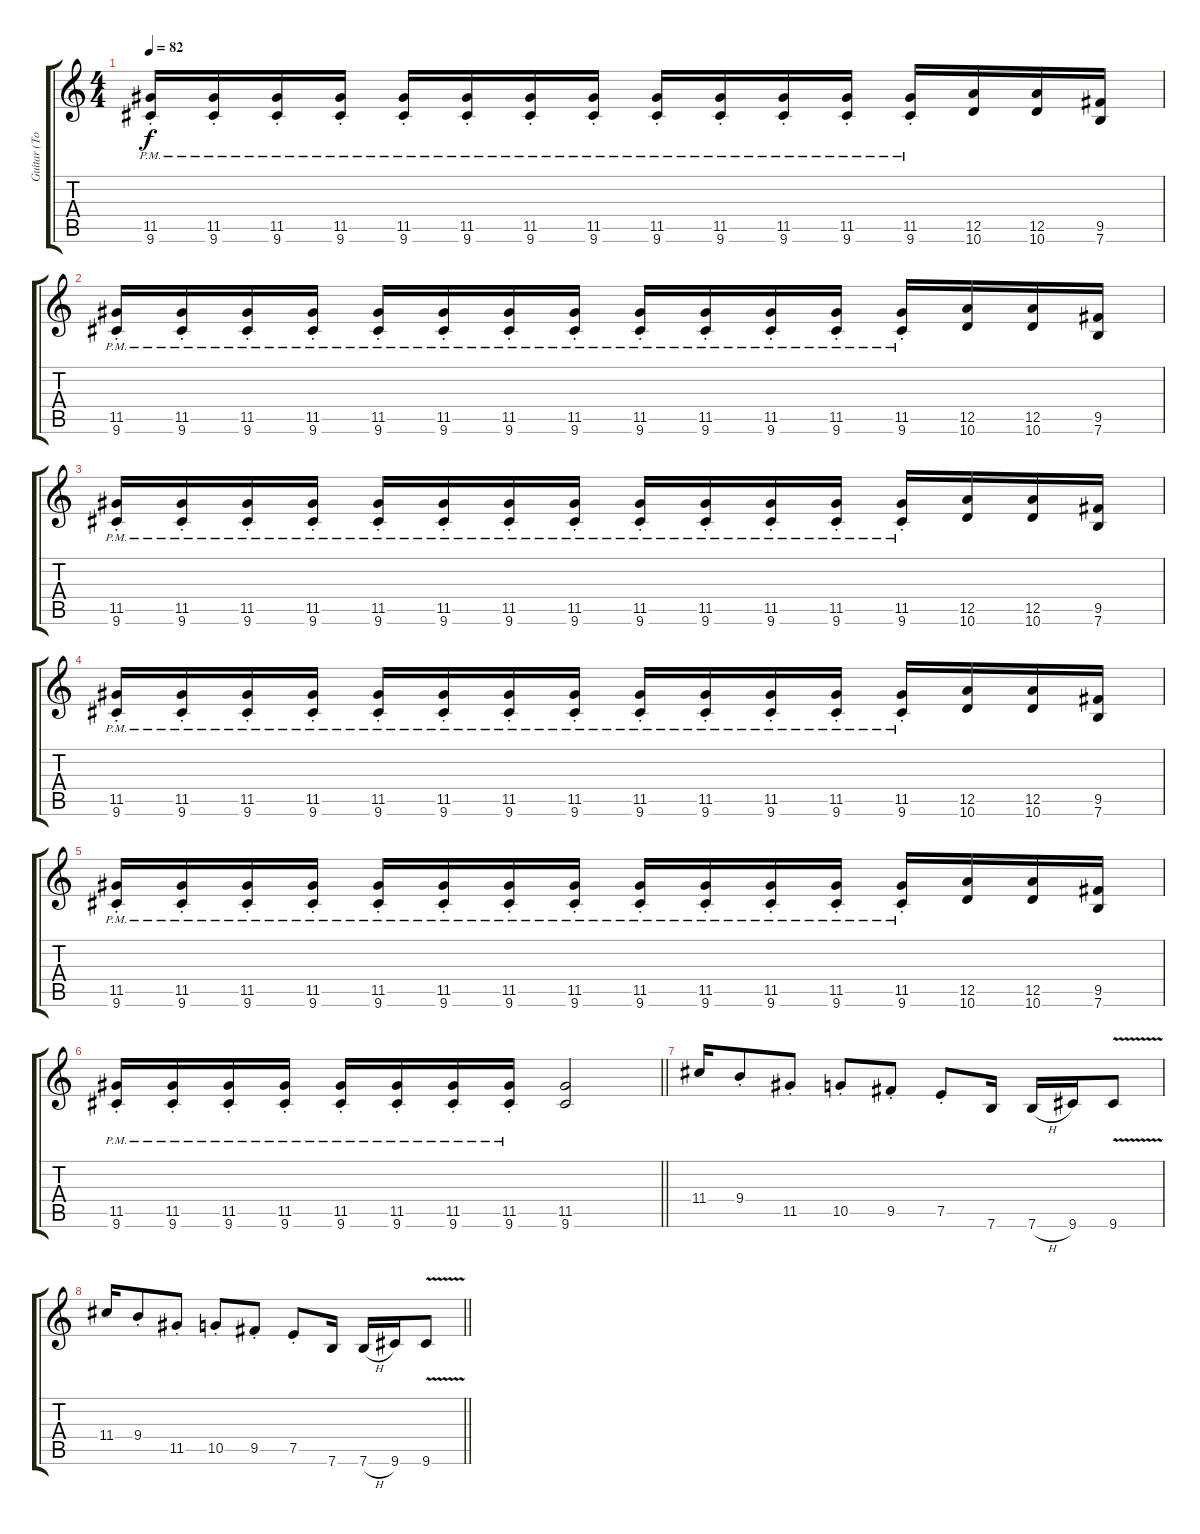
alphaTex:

\track ("Guitar (Tony Iommi)" "Guitar (To") {instrument distortionguitar}
\staff {score tabs}
\tuning (E4 B3 G3 D3 A2 E2) {hide}
\ts (4 4)
\tempo 82
\clef g2
\ks c
(11.5{pm st} 9.6{pm st}).16{dy f} (11.5{pm st} 9.6{pm st}).16 (11.5{pm st} 9.6{pm st}).16 (11.5{pm st} 9.6{pm st}).16 (11.5{pm st} 9.6{pm st}).16 (11.5{pm st} 9.6{pm st}).16 (11.5{pm st} 9.6{pm st}).16 (11.5{pm st} 9.6{pm st}).16 (11.5{pm st} 9.6{pm st}).16 (11.5{pm st} 9.6{pm st}).16 (11.5{pm st} 9.6{pm st}).16 (11.5{pm st} 9.6{pm st}).16 (11.5{pm st} 9.6{pm st}).16 (12.5 10.6).16 (12.5 10.6).16 (9.5 7.6).16 |
(11.5{pm st} 9.6{pm st}).16 (11.5{pm st} 9.6{pm st}).16 (11.5{pm st} 9.6{pm st}).16 (11.5{pm st} 9.6{pm st}).16 (11.5{pm st} 9.6{pm st}).16 (11.5{pm st} 9.6{pm st}).16 (11.5{pm st} 9.6{pm st}).16 (11.5{pm st} 9.6{pm st}).16 (11.5{pm st} 9.6{pm st}).16 (11.5{pm st} 9.6{pm st}).16 (11.5{pm st} 9.6{pm st}).16 (11.5{pm st} 9.6{pm st}).16 (11.5{pm st} 9.6{pm st}).16 (12.5 10.6).16 (12.5 10.6).16 (9.5 7.6).16 |
(11.5{pm st} 9.6{pm st}).16 (11.5{pm st} 9.6{pm st}).16 (11.5{pm st} 9.6{pm st}).16 (11.5{pm st} 9.6{pm st}).16 (11.5{pm st} 9.6{pm st}).16 (11.5{pm st} 9.6{pm st}).16 (11.5{pm st} 9.6{pm st}).16 (11.5{pm st} 9.6{pm st}).16 (11.5{pm st} 9.6{pm st}).16 (11.5{pm st} 9.6{pm st}).16 (11.5{pm st} 9.6{pm st}).16 (11.5{pm st} 9.6{pm st}).16 (11.5{pm st} 9.6{pm st}).16 (12.5 10.6).16 (12.5 10.6).16 (9.5 7.6).16 |
(11.5{pm st} 9.6{pm st}).16 (11.5{pm st} 9.6{pm st}).16 (11.5{pm st} 9.6{pm st}).16 (11.5{pm st} 9.6{pm st}).16 (11.5{pm st} 9.6{pm st}).16 (11.5{pm st} 9.6{pm st}).16 (11.5{pm st} 9.6{pm st}).16 (11.5{pm st} 9.6{pm st}).16 (11.5{pm st} 9.6{pm st}).16 (11.5{pm st} 9.6{pm st}).16 (11.5{pm st} 9.6{pm st}).16 (11.5{pm st} 9.6{pm st}).16 (11.5{pm st} 9.6{pm st}).16 (12.5 10.6).16 (12.5 10.6).16 (9.5 7.6).16 |
(11.5{pm st} 9.6{pm st}).16 (11.5{pm st} 9.6{pm st}).16 (11.5{pm st} 9.6{pm st}).16 (11.5{pm st} 9.6{pm st}).16 (11.5{pm st} 9.6{pm st}).16 (11.5{pm st} 9.6{pm st}).16 (11.5{pm st} 9.6{pm st}).16 (11.5{pm st} 9.6{pm st}).16 (11.5{pm st} 9.6{pm st}).16 (11.5{pm st} 9.6{pm st}).16 (11.5{pm st} 9.6{pm st}).16 (11.5{pm st} 9.6{pm st}).16 (11.5{pm st} 9.6{pm st}).16 (12.5 10.6).16 (12.5 10.6).16 (9.5 7.6).16 |
\barLineRight lightlight
(11.5{pm st} 9.6{pm st}).16 (11.5{pm st} 9.6{pm st}).16 (11.5{pm st} 9.6{pm st}).16 (11.5{pm st} 9.6{pm st}).16 (11.5{pm st} 9.6{pm st}).16 (11.5{pm st} 9.6{pm st}).16 (11.5{pm st} 9.6{pm st}).16 (11.5{pm st} 9.6{pm st}).16 (11.5 9.6).2 |
11.4.16 9.4{st}.8 11.5{st}.8 10.5{st}.8 9.5{st}.8 7.5{st}.8 7.6.16 7.6{h}.16 9.6.16 9.6{v}.8 |
\barLineRight lightlight
11.4.16 9.4{st}.8 11.5{st}.8 10.5{st}.8 9.5{st}.8 7.5{st}.8 7.6.16 7.6{h}.16 9.6.16 9.6{v}.8
